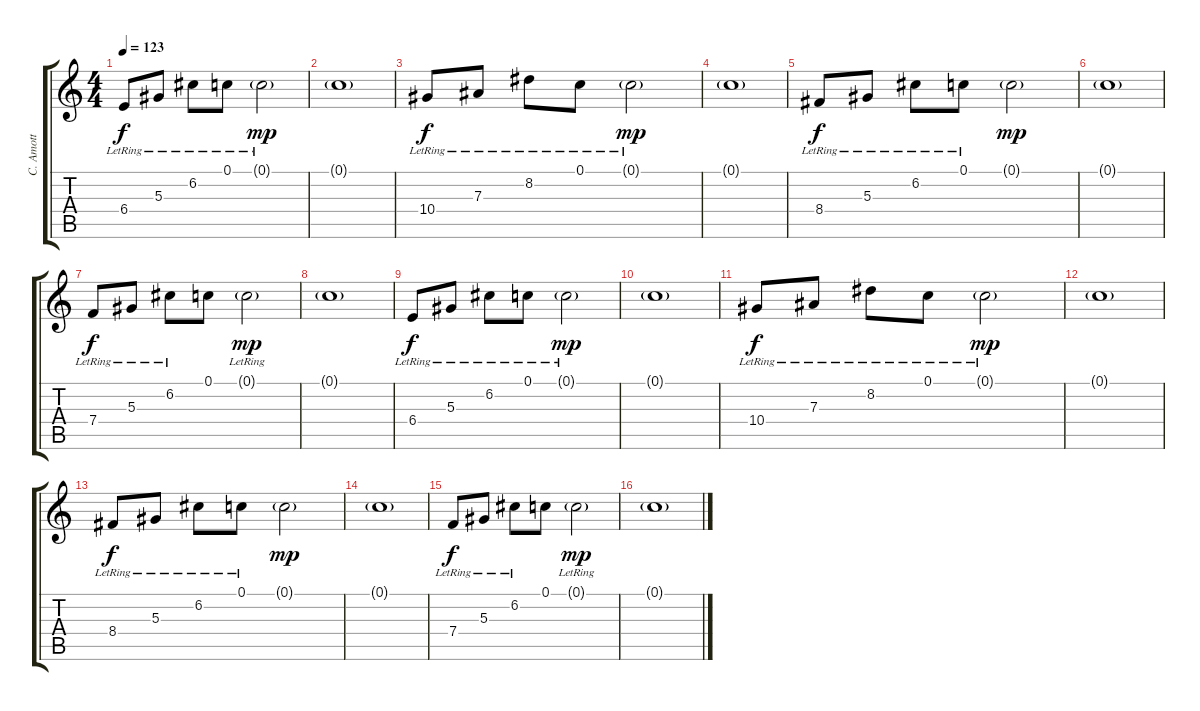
\track ("C. Amott" "C. Amott") {instrument distortionguitar}
\staff {score tabs}
\tuning (C4 G3 Eb3 Bb2 F2 C2) {hide}
\ts (4 4)
\tempo 123
\clef g2
\ks c
6.4{lr}.8{dy f} 5.3{lr}.8 6.2{lr}.8 0.1{lr}.8 0.1{g lr}.2{dy mp} |
0.1{g}.1 |
10.4{lr}.8{dy f} 7.3{lr}.8 8.2{lr}.8 0.1{lr}.8 0.1{g lr}.2{dy mp} |
0.1{g}.1 |
8.4{lr}.8{dy f} 5.3{lr}.8 6.2{lr}.8 0.1{lr}.8 0.1{g}.2{dy mp} |
0.1{g}.1 |
7.4{lr}.8{dy f} 5.3{lr}.8 6.2{lr}.8 0.1.8 0.1{g lr}.2{dy mp} |
0.1{g}.1 |
6.4{lr}.8{dy f} 5.3{lr}.8 6.2{lr}.8 0.1{lr}.8 0.1{g lr}.2{dy mp} |
0.1{g}.1 |
10.4{lr}.8{dy f} 7.3{lr}.8 8.2{lr}.8 0.1{lr}.8 0.1{g lr}.2{dy mp} |
0.1{g}.1 |
8.4{lr}.8{dy f} 5.3{lr}.8 6.2{lr}.8 0.1{lr}.8 0.1{g}.2{dy mp} |
0.1{g}.1 |
7.4{lr}.8{dy f} 5.3{lr}.8 6.2{lr}.8 0.1.8 0.1{g lr}.2{dy mp} |
0.1{g}.1
